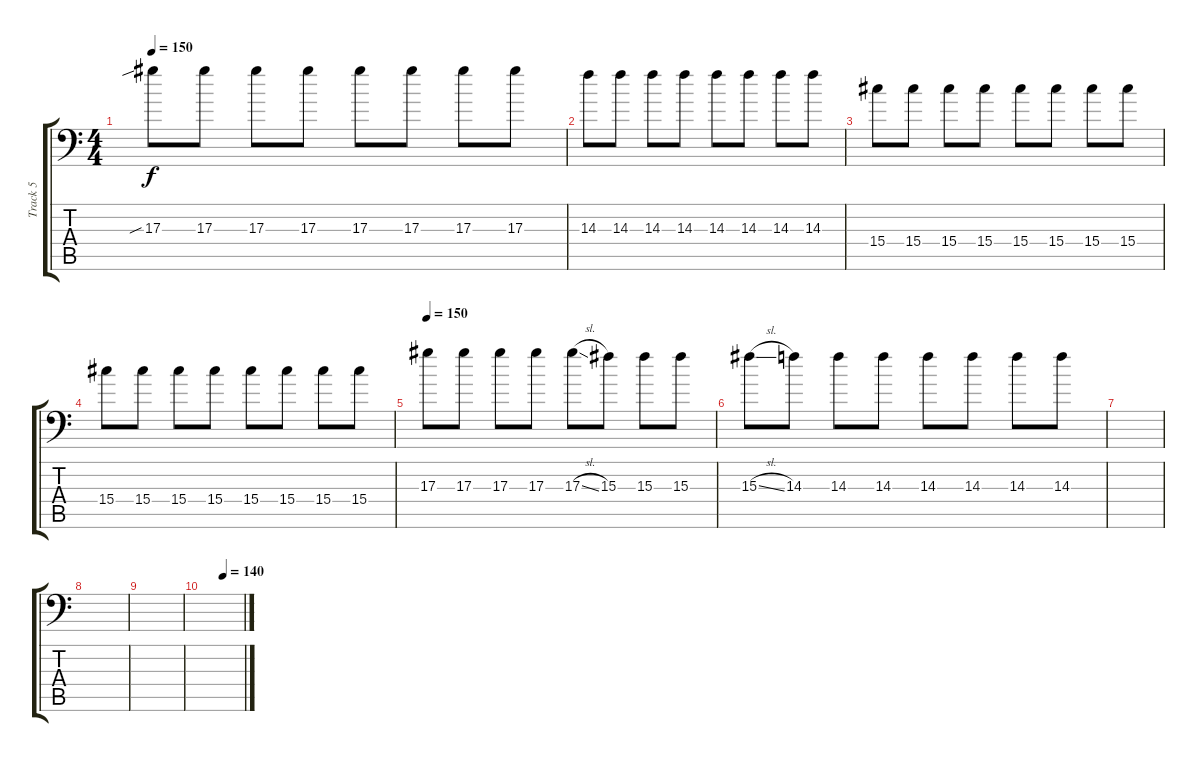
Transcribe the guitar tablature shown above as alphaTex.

\track ("Track 5" "Track 5") {instrument distortionguitar}
\staff {score tabs}
\tuning (C4 G3 Eb3 Bb2 F2 Bb1) {hide}
\ts (4 4)
\tempo 150
\clef f4
\ks c
17.3{sib}.8{dy f} 17.3.8 17.3.8 17.3.8 17.3.8 17.3.8 17.3.8 17.3.8 |
14.3.8 14.3.8 14.3.8 14.3.8 14.3.8 14.3.8 14.3.8 14.3.8 |
15.4.8 15.4.8 15.4.8 15.4.8 15.4.8 15.4.8 15.4.8 15.4.8 |
15.4.8 15.4.8 15.4.8 15.4.8 15.4.8 15.4.8 15.4.8 15.4.8 |
\tempo 150
17.3.8 17.3.8 17.3.8 17.3.8 17.3{sl}.8 15.3.8 15.3.8 15.3.8 |
15.3{sl}.8 14.3.8 14.3.8 14.3.8 14.3.8 14.3.8 14.3.8 14.3.8 |
|
|
|
\tempo (140 0.5)
